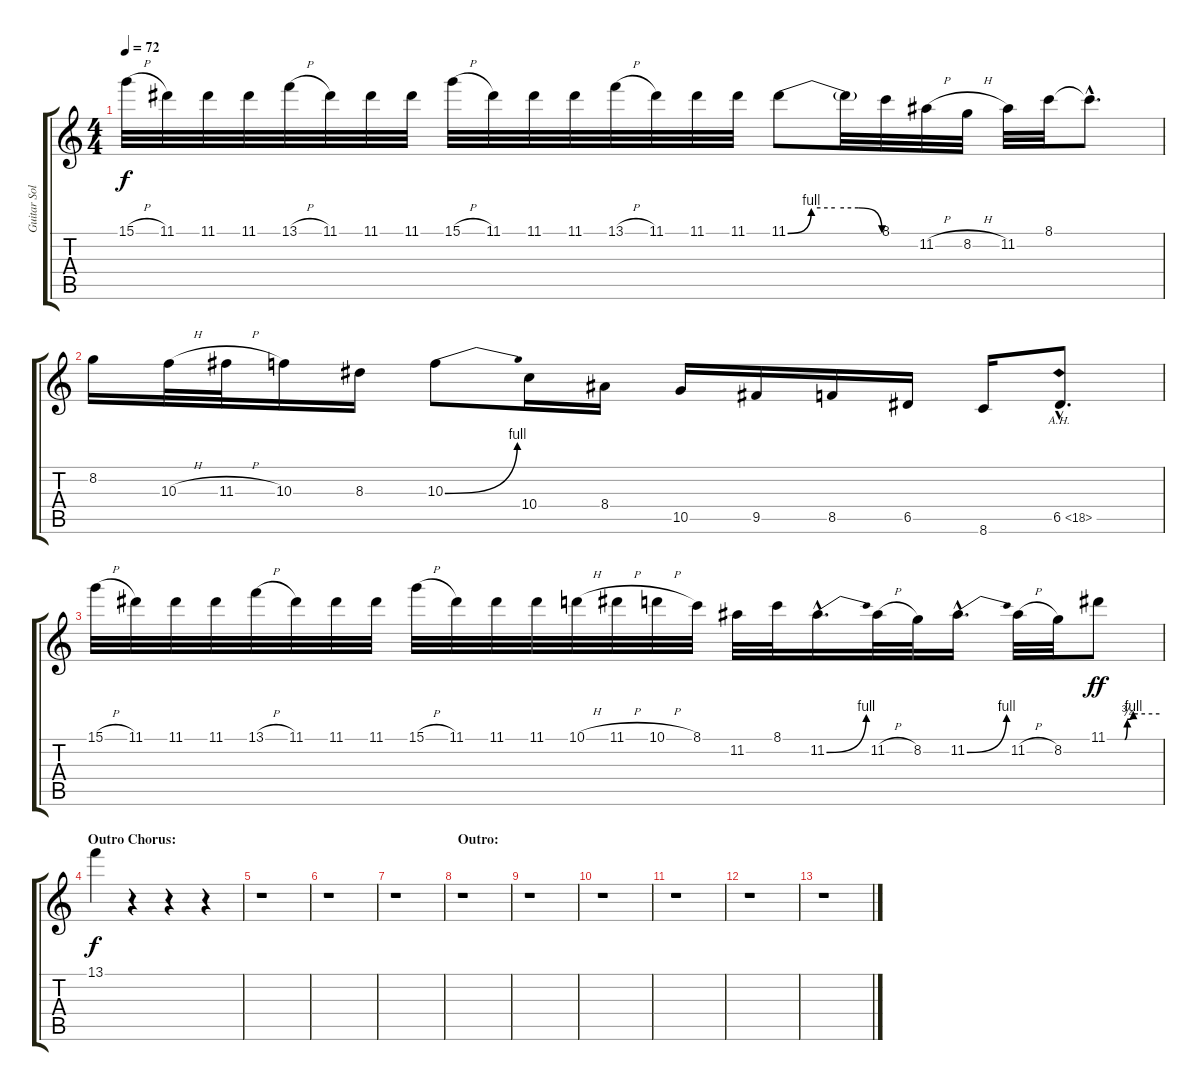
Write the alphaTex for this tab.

\track ("Guitar Solo 2" "Guitar Sol") {instrument distortionguitar}
\staff {score tabs}
\tuning (E4 B3 G3 D3 A2 E2) {hide}
\ts (4 4)
\tempo 72
\clef g2
\ks c
15.1{h}.32{dy f} 11.1.32 11.1.32 11.1.32 13.1{h}.32 11.1.32 11.1.32 11.1.32 15.1{h}.32 11.1.32 11.1.32 11.1.32 13.1{h}.32 11.1.32 11.1.32 11.1.32 11.1{be (custom 0 0 15 4 30 4 45 4 60 0)}.8 11.1{t}.32 8.1.32 11.2{h}.32 8.2{h}.32 11.2.32 8.1.32 8.1{hac t}.8{d} |
8.2.16 10.3{h}.32 11.3{h}.32 10.3.16 8.3.16 10.3{be (bend 0 0 60 4)}.8 10.4.16 8.4.16 10.5.16 9.5.16 8.5.16 6.5.16 8.6.16 6.5{ah 12 hac}.8{d} |
15.1{h}.32 11.1.32 11.1.32 11.1.32 13.1{h}.32 11.1.32 11.1.32 11.1.32 15.1{h}.32 11.1.32 11.1.32 11.1.32 10.1{h}.32 11.1{h}.32 10.1{h}.32 8.1.32 11.2.32 8.1.32 11.2{be (bend 0 0 60 4) hac}.16{d} 11.2{h}.32 8.2.32 11.2{be (bend 0 0 60 4) hac}.16{d} 11.2{h}.32 8.2.32 11.1{be (custom 0 0 20 0 23 3 30 4 60 4)}.8{dy ff} |
\section ("" "Outro Chorus:")
13.1.4{dy f} r.4 r.4 r.4 |
r.1 |
r.1 |
r.1 |
\section ("" "Outro:")
r.1 |
r.1 |
r.1 |
r.1 |
r.1 |
r.1
